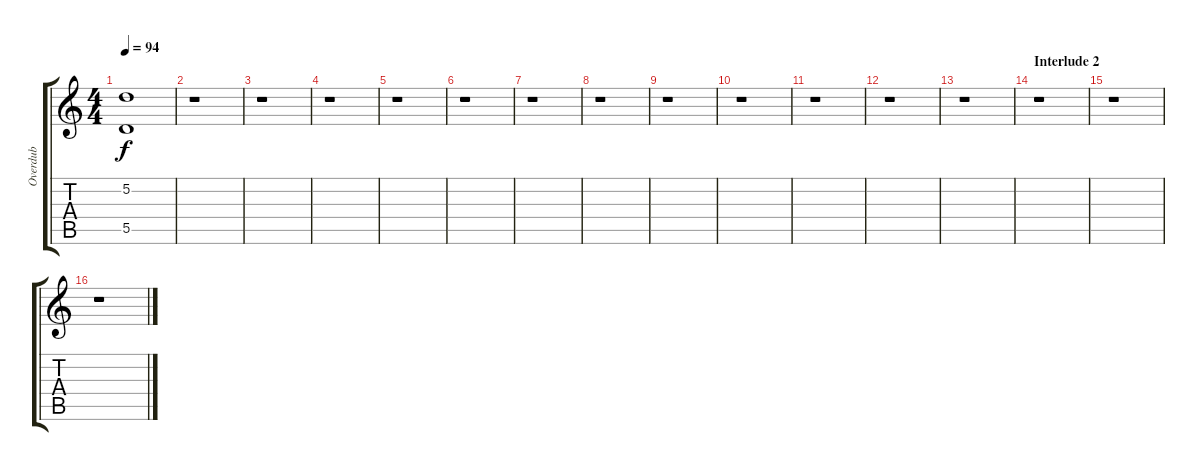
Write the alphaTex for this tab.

\track ("Overdub" "Overdub") {instrument distortionguitar}
\staff {score tabs}
\tuning (E4 A3 F3 D3 A2 D2) {hide}
\ts (4 4)
\tempo 94
\clef g2
\ks c
(5.2{t} 5.5{t}).1{dy f} |
r.1 |
r.1 |
r.1 |
r.1 |
r.1 |
r.1 |
r.1 |
r.1 |
r.1 |
r.1 |
r.1 |
r.1 |
\section ("" "Interlude 2")
r.1 |
r.1 |
r.1
